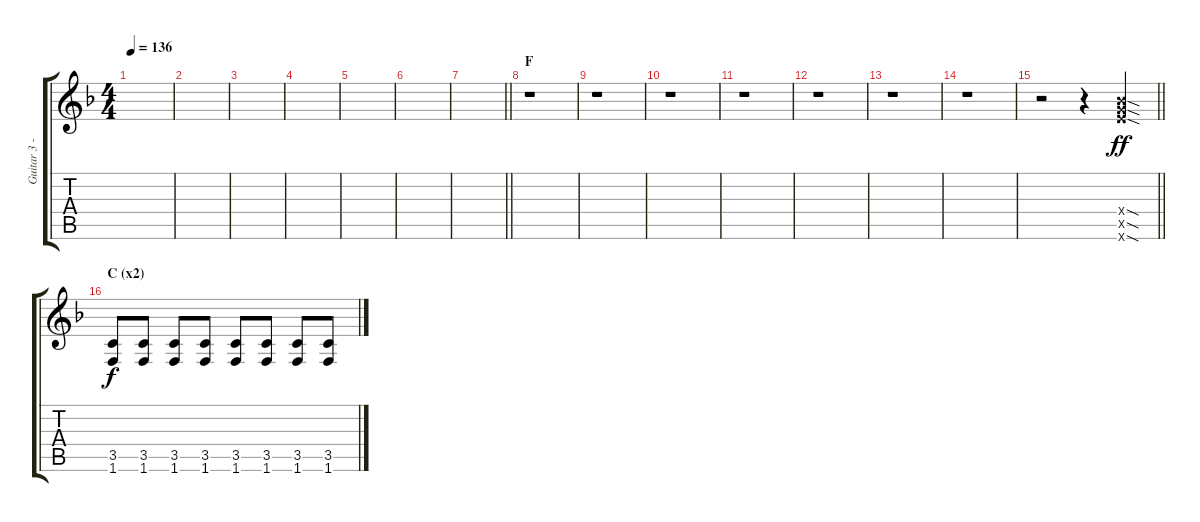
\track ("Guitar 3 - Hiroto" "Guitar 3 -") {instrument distortionguitar}
\staff {score tabs}
\tuning (E4 B3 G3 D3 A2 E2) {hide}
\ts (4 4)
\tempo 136
\clef g2
\ks f
|
|
|
|
|
|
\barLineRight lightlight
|
\section ("" "F")
r.1 |
r.1 |
r.1 |
r.1 |
r.1 |
r.1 |
r.1 |
\barLineRight lightlight
r.2 r.4 (8.4{sod x} 10.5{sod x} 12.6{sod x}).4{dy ff} |
\section ("" "C (x2)")
(3.5 1.6).8{dy f} (3.5 1.6).8 (3.5 1.6).8 (3.5 1.6).8 (3.5 1.6).8 (3.5 1.6).8 (3.5 1.6).8 (3.5 1.6).8
